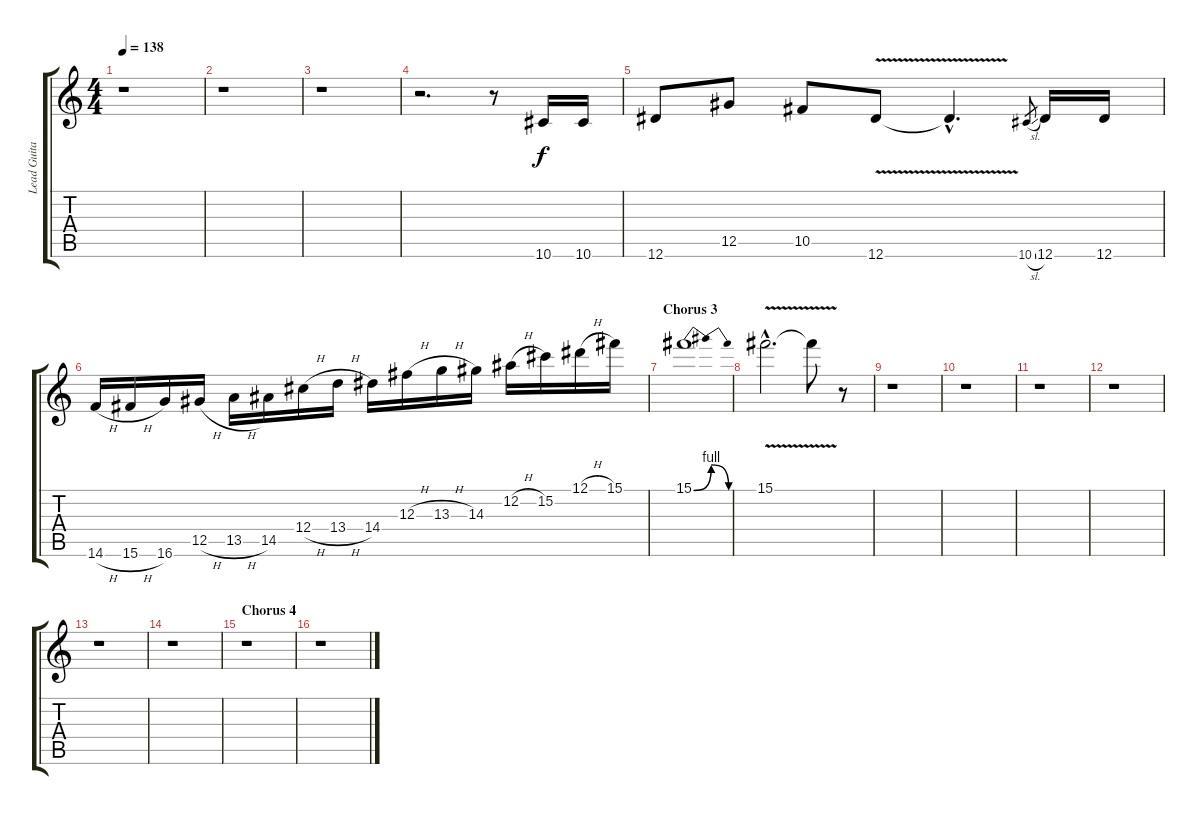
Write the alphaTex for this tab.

\track ("Lead Guitar" "Lead Guita") {instrument overdrivenguitar}
\staff {score tabs}
\tuning (Eb4 Bb3 Gb3 Db3 Ab2 Eb2) {hide}
\ts (4 4)
\tempo 138
\clef g2
\ks c
r.1{dy f} |
r.1 |
r.1 |
r.2{d} r.8 10.6.16 10.6.16 |
12.6.8 12.5.8 10.5.8 12.6{v}.8 12.6{hac t}.4{d} 10.6{sl}.8{gr} 12.6.16 12.6.16 |
14.6{h}.16 15.6{h}.16 16.6.16 12.5{h}.16 13.5{h}.16 14.5.16 12.4{h}.16 13.4{h}.16 14.4.16 12.3{h}.16 13.3{h}.16 14.3.16 12.2{h}.16 15.2.16 12.1{h}.16 15.1.16 |
\section ("" "Chorus 3")
15.1{be (bendrelease 0 0 15 4 45 4 60 0)}.1 |
15.1{v hac}.2{d} 15.1{t}.8 r.8 |
r.1 |
r.1 |
r.1 |
r.1 |
r.1 |
r.1 |
\section ("" "Chorus 4")
r.1 |
r.1
